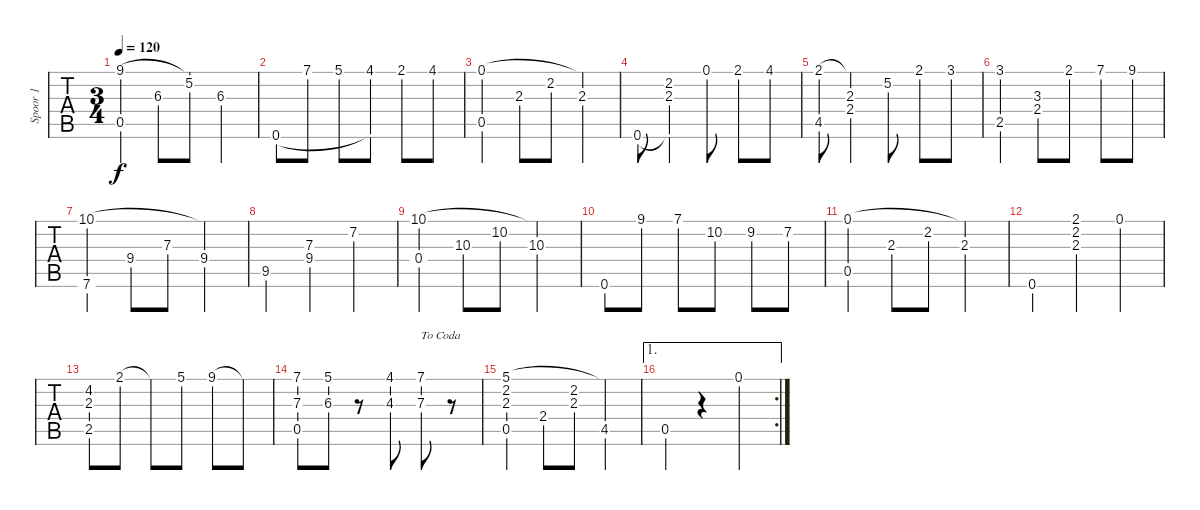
\track ("Spoor 1" "Spoor 1") {instrument acousticguitarnylon}
\staff {tabs}
\tuning (E4 B3 G3 D3 A2 E2) {hide}
\ts (3 4)
\tempo 120
\clef g2
\ks c
(9.1 0.5).4{dy f} 6.3.8 (9.1{t} 5.2).8 6.3.4 |
0.6.8 7.1.8 5.1.8 (4.1 0.6{t}).8 2.1.8 4.1.8 |
(0.1 0.5).4 2.3.8 2.2.8 (0.1{t} 2.3).4 |
0.6.8 (2.2 2.3 0.6{t}).4 0.1.8 2.1.8 4.1.8 |
(2.1 4.5).8 (2.1{t} 2.3 2.4).4 5.2.8 2.1.8 3.1.8 |
(3.1 2.5).4 (3.3 2.4).8 2.1.8 7.1.8 9.1.8 |
(10.1 7.6).4 9.4.8 7.3.8 (10.1{t} 9.4).4 |
9.5.4 (7.3 9.4).4 7.2.4 |
(10.1 0.4).4 10.3.8 10.2.8 (10.1{t} 10.3).4 |
0.6.8 9.1.8 7.1.8 10.2.8 9.2.8 7.2.8 |
(0.1 0.5).4 2.3.8 2.2.8 (0.1{t} 2.3).4 |
0.6.4 (2.1 2.2 2.3).4 0.1.4 |
(4.2 2.3 2.5).8 2.1.8 2.1{t}.8 5.1.8 9.1.8 9.1{t}.8 |
(7.1 7.3 0.5).8 (5.1 6.3).8 r.8 (4.1 4.3).8 (7.1 7.3).8{txt "To Coda"} r.8 |
(5.1 2.2 2.3 0.5).4 2.4.8 (2.2 2.3).8 (5.1{t} 4.5).4 |
\ae 1
\rc 2
0.5.4 r.4 0.1.4
